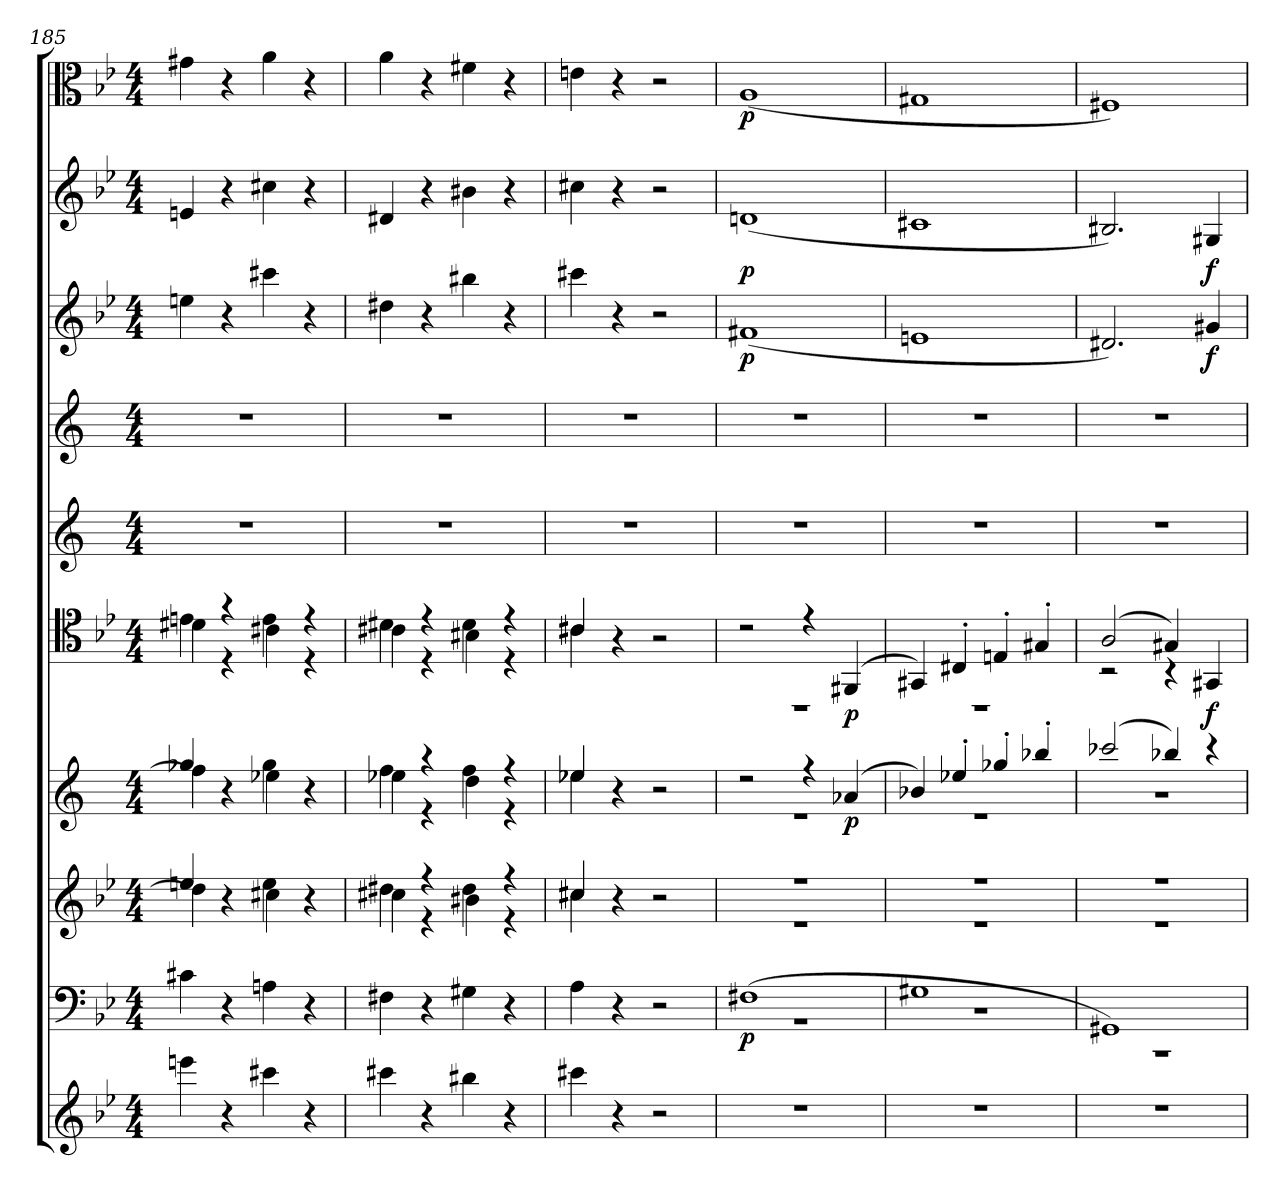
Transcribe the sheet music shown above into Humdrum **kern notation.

**kern	**kern	**dynam	**kern	**kern	**dynam	**kern	**dynam	**kern	**kern	**kern	**dynam	**kern	**dynam	**kern	**dynam
*part10	*part9	*part9	*part8	*part7	*part7	*part6	*part6	*part5	*part4	*part3	*part3	*part2	*part2	*part1	*part1
*staff10	*staff9	*staff9	*staff8	*staff7	*staff7	*staff6	*staff6	*staff5	*staff4	*staff3	*staff3	*staff2	*staff2	*staff1	*staff1
*clefG2	*clefF4	*	*clefG2	*clefG2	*	*clefC4	*	*clefG2	*clefG2	*clefG2	*	*clefG2	*	*clefC3	*
*k[b-e-]	*k[b-e-]	*	*k[b-e-]	*k[]	*	*k[b-e-]	*	*k[]	*k[]	*k[b-e-]	*	*k[b-e-]	*	*k[b-e-]	*
*g:	*g:	*	*g:	*	*	*g:	*	*	*	*g:	*	*g:	*	*g:	*
*M4/4	*M4/4	*	*M4/4	*M4/4	*	*M4/4	*	*M4/4	*M4/4	*M4/4	*	*M4/4	*	*M4/4	*
=185	=185	=185	=185	=185	=185	=185	=185	=185	=185	=185	=185	=185	=185	=185	=185
*	*	*	*^	*^	*	*^	*	*	*	*	*	*	*	*	*
4eeen\	4c#X\	.	4een/	4dd#\]	4gg-X/	4ff\]	.	4en\	4d#X\	.	1r	1r	4een\	.	4en/	.	4g#X\	.
4r	4r	.	4r	4ryy	4r	4ryy	.	4r	4r	.	.	.	4r	.	4r	.	4r	.
4ccc#X\	4An\	.	4ee\	4cc#X\	4gg-\	4ee-X\	.	4e\	4c#X\	.	.	.	4ccc#X\	.	4cc#X\	.	4a\	.
4r	4r	.	4r	4ryy	4r	4ryy	.	4r	4r	.	.	.	4r	.	4r	.	4r	.
=186	=186	=186	=186	=186	=186	=186	=186	=186	=186	=186	=186	=186	=186	=186	=186	=186	=186	=186
4ccc#X\	4F#X\	.	4dd#X\	4cc#X\	4ff\	4ee-X\	.	4d#X\	4c#X\	.	1r	1r	4dd#X\	.	4d#X/	.	4a\	.
4r	4r	.	4r	4r	4r	4r	.	4r	4r	.	.	.	4r	.	4r	.	4r	.
4bb#X\	4G#X\	.	4dd#\	4b#X\	4ff\	4dd\	.	4d#\	4B#X\	.	.	.	4bb#X\	.	4b#X\	.	4f#X\	.
4r	4r	.	4r	4r	4r	4r	.	4r	4r	.	.	.	4r	.	4r	.	4r	.
=187	=187	=187	=187	=187	=187	=187	=187	=187	=187	=187	=187	=187	=187	=187	=187	=187	=187	=187
4ccc#X\	4A\	.	4cc#X/	4cc#X\	4ee-X/	4ee-X\	.	4c#X/	4c#X\	.	1r	1r	4ccc#X\	.	4cc#X\	.	4en\	.
4r	4r	.	4r	4ryy	4r	4ryy	.	4r	4ryy	.	.	.	4r	.	4r	.	4r	.
2r	2r	.	2r	2ryy	2r	2ryy	.	2r	2ryy	.	.	.	2r	.	2r	.	2r	.
=188	=188	=188	=188	=188	=188	=188	=188	=188	=188	=188	=188	=188	=188	=188	=188	=188	=188	=188
*	*^	*	*	*	*	*	*	*	*	*	*	*	*	*	*	*	*	*
1r	(1F#X\	1r	p	1r	1r	2r	1r	.	2r	1r	.	1r	1r	(1f#X/	p	(1dn/	p	(1A/	p
.	.	.	.	.	.	4r	.	.	4r	.	.	.	.	.	.	.	.	.	.
.	.	.	.	.	.	(4a-X/	.	p	(4FF#X/	.	p	.	.	.	.	.	.	.	.
=189	=189	=189	=189	=189	=189	=189	=189	=189	=189	=189	=189	=189	=189	=189	=189	=189	=189	=189	=189
1r	1G#X\	1r	.	1r	1r	4b-X/)	1r	.	4GG#X/)	1r	.	1r	1r	1en/	.	1c#X/	.	1G#X/	.
.	.	.	.	.	.	4ee-X'/	.	.	4C#X'/	.	.	.	.	.	.	.	.	.	.
.	.	.	.	.	.	4gg-X'/	.	.	4En'/	.	.	.	.	.	.	.	.	.	.
.	.	.	.	.	.	4bb-X'/	.	.	4G#X'/	.	.	.	.	.	.	.	.	.	.
=190	=190	=190	=190	=190	=190	=190	=190	=190	=190	=190	=190	=190	=190	=190	=190	=190	=190	=190	=190
1r	1GG#X/)	1r	.	1r	1r	(2ccc-X/	1r	.	(2A/	2r	.	1r	1r	2.d#X/)	.	2.B#X/)	.	1F#X/)	.
.	.	.	.	.	.	4bb-X/)	.	.	4G#X/)	4r	.	.	.	.	.	.	.	.	.
.	.	.	.	.	.	4r	.	.	4GG#X/	4ryy	f	.	.	4g#X/	f	4G#X/	f	.	.
*	*v	*v	*	*	*	*v	*v	*	*v	*v	*	*	*	*	*	*	*	*	*
*	*	*	*v	*v	*	*	*	*	*	*	*	*	*	*	*	*
=	=	=	=	=	=	=	=	=	=	=	=	=	=	=	=
*-	*-	*-	*-	*-	*-	*-	*-	*-	*-	*-	*-	*-	*-	*-	*-
